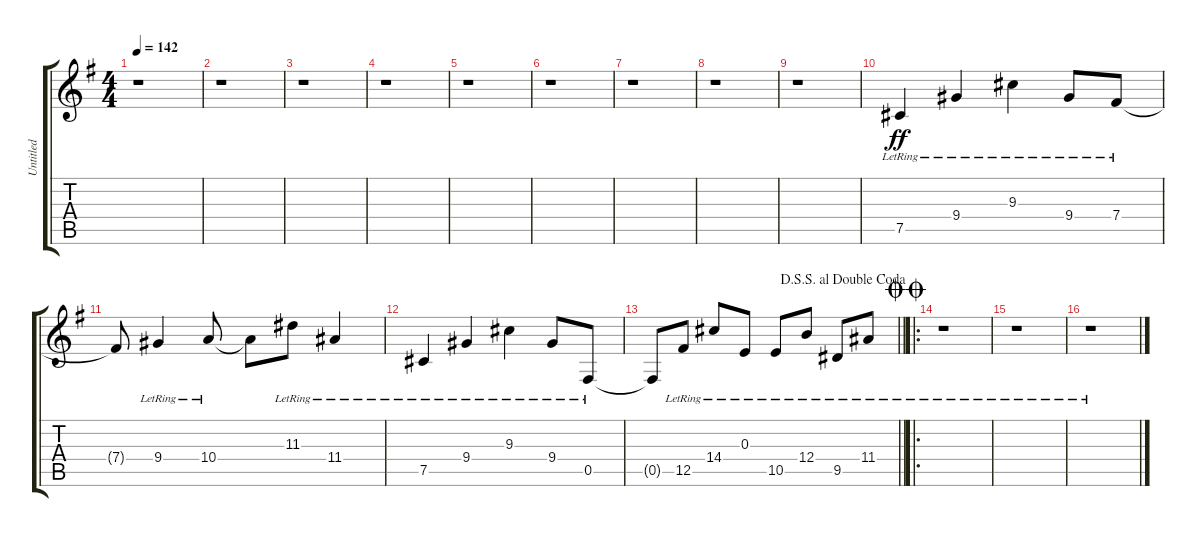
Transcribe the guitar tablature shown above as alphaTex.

\track ("Untitled" "Untitled") {instrument electricguitarclean}
\staff {score tabs}
\tuning (Db4 Ab3 E3 B2 Gb2 Db2) {hide}
\ts (4 4)
\tempo 142
\clef g2
\ks g
r.1{dy f} |
r.1 |
r.1 |
r.1 |
r.1 |
r.1 |
r.1 |
r.1 |
r.1 |
7.5{lr}.4{dy ff} 9.4{lr}.4 9.3{lr}.4 9.4{lr}.8 7.4{lr}.8 |
7.4{t}.8 9.4{lr}.4 10.4{lr}.8 10.4{t}.8 11.3{lr}.8 11.4{lr}.4 |
7.5{lr}.4 9.4{lr}.4 9.3{lr}.4 9.4{lr}.8 0.5{lr}.8 |
\jump dalsegnosegnoaldoublecoda
\barLineRight lightlight
0.5{t}.8 12.5{lr}.8 14.4{lr}.8 0.3{lr}.8 10.5{lr}.8 12.4{lr}.8 9.5{lr}.8 11.4{lr}.8 |
\ro
\jump doublecoda
r.1 |
r.1 |
r.1
